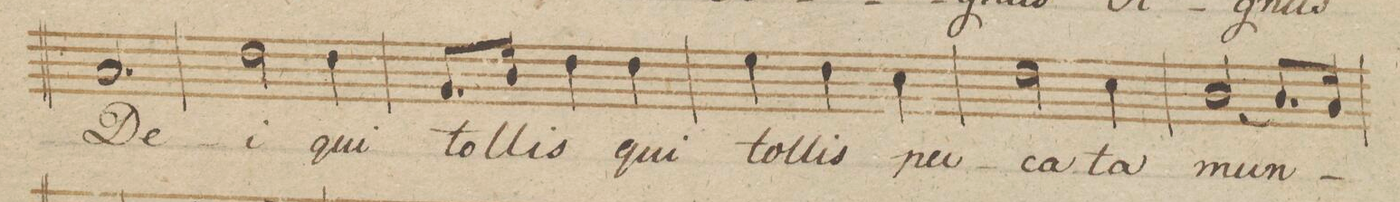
**kern	**text
*I"Basso.	*
*clefF4	*
*k[b-]	*
*M3/4	*
2.C/	De-
=14	=14
2F\	-i
4F\	qui
=15	=15
8.BB-/L	tol-
16D/Jk	.
4F\	-lis
4F\	qui
=16	=16
4G\	tol-
4F\	-lis
4E\	pec-
=17	=17
2F\	-ca-
4E\	-ta
=18	=18
[2D/	mun-
8.D/L]	.
16C/Jk	.
=19	=19
*-	*-
